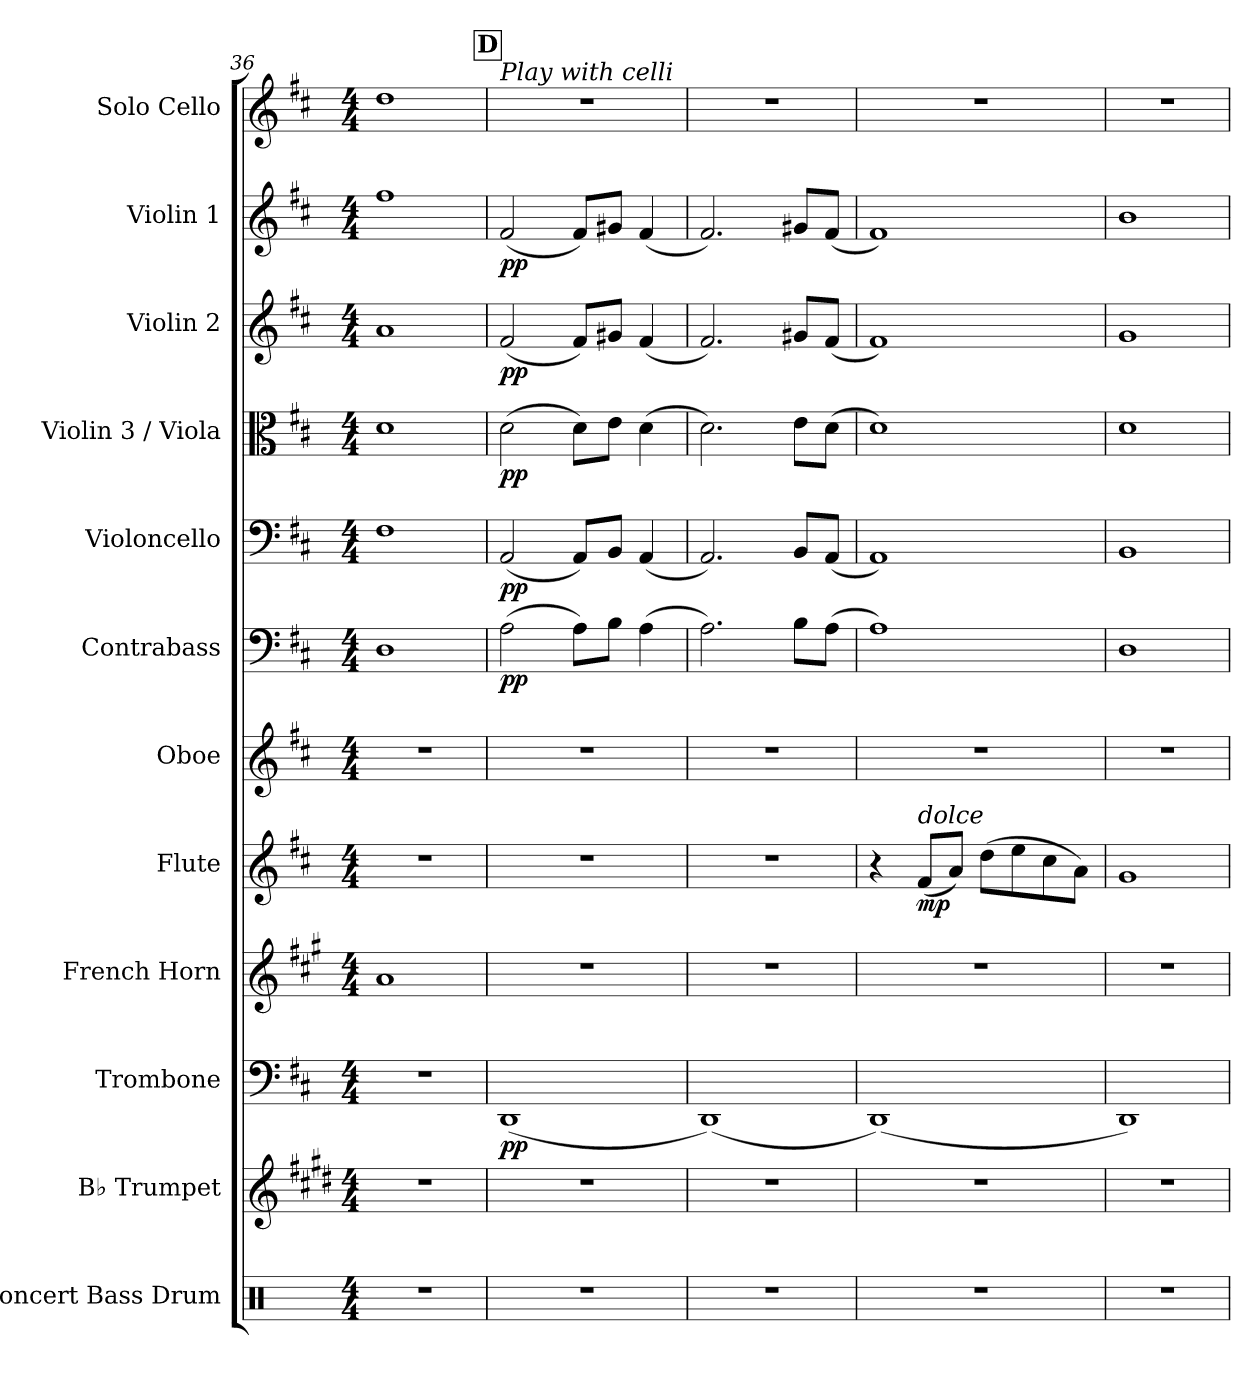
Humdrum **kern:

**kern	**kern	**kern	**dynam	**kern	**kern	**dynam	**kern	**kern	**dynam	**kern	**dynam	**kern	**dynam	**kern	**dynam	**kern	**dynam	**kern
*part12	*part11	*part10	*part10	*part9	*part8	*part8	*part7	*part6	*part6	*part5	*part5	*part4	*part4	*part3	*part3	*part2	*part2	*part1
*staff12	*staff11	*staff10	*staff10	*staff9	*staff8	*staff8	*staff7	*staff6	*staff6	*staff5	*staff5	*staff4	*staff4	*staff3	*staff3	*staff2	*staff2	*staff1
*I"Concert Bass Drum	*I"B♭ Trumpet	*I"Trombone	*	*I"French Horn	*I"Flute	*	*I"Oboe	*I"Contrabass	*	*I"Violoncello	*	*I"Violin 3 / Viola	*	*I"Violin 2	*	*I"Violin 1	*	*I"Solo Cello
*I'BD.	*I'Tpt.	*I'Tbn.	*	*I'F Hn.	*I'Fl.	*	*I'Ob.	*I'B.	*	*I'C.	*	*I'V3.	*	*I'V2.	*	*I'V1.	*	*
*clefX	*clefG2	*clefF4	*	*clefG2	*clefG2	*	*clefG2	*clefF4	*	*clefF4	*	*clefC3	*	*clefG2	*	*clefG2	*	*clefG2
*	*ITrd1c2	*	*	*ITrd4c7	*	*	*	*ITrd7c12	*	*	*	*	*	*	*	*	*	*
*k[]	*k[f#c#]	*k[f#c#]	*	*k[f#c#]	*k[f#c#]	*	*k[f#c#]	*k[f#c#]	*	*k[f#c#]	*	*k[f#c#]	*	*k[f#c#]	*	*k[f#c#]	*	*k[f#c#]
*M4/4	*M4/4	*M4/4	*	*M4/4	*M4/4	*	*M4/4	*M4/4	*	*M4/4	*	*M4/4	*	*M4/4	*	*M4/4	*	*M4/4
=36	=36	=36	=36	=36	=36	=36	=36	=36	=36	=36	=36	=36	=36	=36	=36	=36	=36	=36
1r	1r	1r	.	1d	1r	.	1r	1DDZ	.	1F#Z	.	1dZ	.	1aZ	.	1ff#Z	.	1ddZ
!!LO:REH:place=s1:a:B:fs=14:t=D
=37	=37	=37	=37	=37	=37	=37	=37	=37	=37	=37	=37	=37	=37	=37	=37	=37	=37	=37
!	!	!	!	!	!	!	!	!	!	!	!	!	!	!	!	!	!	!LO:TX:a:i:t=Play with celli
!	!	!	!LO:DY:b	!	!	!	!	!	!LO:DY:b	!	!LO:DY:b	!	!LO:DY:b	!	!LO:DY:b	!	!LO:DY:b	!
1r	1r	(<1DD	pp	1r	1r	.	1r	(>2AA\	pp	(<2AA/	pp	(>2d\	pp	(<2f#/	pp	(<2f#/	pp	1r
.	.	.	.	.	.	.	.	8AA\L)	.	8AA/L)	.	8d\L)	.	8f#/L)	.	8f#/L)	.	.
.	.	.	.	.	.	.	.	8BB\J	.	8BB/J	.	8e\J	.	8g#X/J	.	8g#X/J	.	.
.	.	.	.	.	.	.	.	(>4AA\	.	(<4AA/	.	(>4d\	.	(<4f#/	.	(<4f#/	.	.
=38	=38	=38	=38	=38	=38	=38	=38	=38	=38	=38	=38	=38	=38	=38	=38	=38	=38	=38
1r	1r	(<1DD)	.	1r	1r	.	1r	2.AA\)	.	2.AA/)	.	2.d\)	.	2.f#/)	.	2.f#/)	.	1r
.	.	.	.	.	.	.	.	8BB\L	.	8BB/L	.	8e\L	.	8g#X/L	.	8g#X/L	.	.
.	.	.	.	.	.	.	.	(>8AA\J	.	(<8AA/J	.	(>8d\J	.	(<8f#/J	.	(<8f#/J	.	.
!!LO:PB:g=z
=39	=39	=39	=39	=39	=39	=39	=39	=39	=39	=39	=39	=39	=39	=39	=39	=39	=39	=39
1r	1r	(<1DD)	.	1r	4r	.	1r	1AA)	.	1AA)	.	1d)	.	1f#)	.	1f#)	.	1r
!	!	!	!	!	!LO:TX:a:i:t=dolce	!	!	!	!	!	!	!	!	!	!	!	!	!
!	!	!	!	!	!	!LO:DY:b	!	!	!	!	!	!	!	!	!	!	!	!
.	.	.	.	.	(<8f#/L	mp	.	.	.	.	.	.	.	.	.	.	.	.
.	.	.	.	.	8a/J)	.	.	.	.	.	.	.	.	.	.	.	.	.
.	.	.	.	.	(>8dd\L	.	.	.	.	.	.	.	.	.	.	.	.	.
.	.	.	.	.	8ee\	.	.	.	.	.	.	.	.	.	.	.	.	.
.	.	.	.	.	8cc#\	.	.	.	.	.	.	.	.	.	.	.	.	.
.	.	.	.	.	8a\J)	.	.	.	.	.	.	.	.	.	.	.	.	.
=40	=40	=40	=40	=40	=40	=40	=40	=40	=40	=40	=40	=40	=40	=40	=40	=40	=40	=40
1r	1r	1DD)	.	1r	1g	.	1r	1DD	.	1BB	.	1d	.	1g	.	1b	.	1r
=	=	=	=	=	=	=	=	=	=	=	=	=	=	=	=	=	=	=
*-	*-	*-	*-	*-	*-	*-	*-	*-	*-	*-	*-	*-	*-	*-	*-	*-	*-	*-
